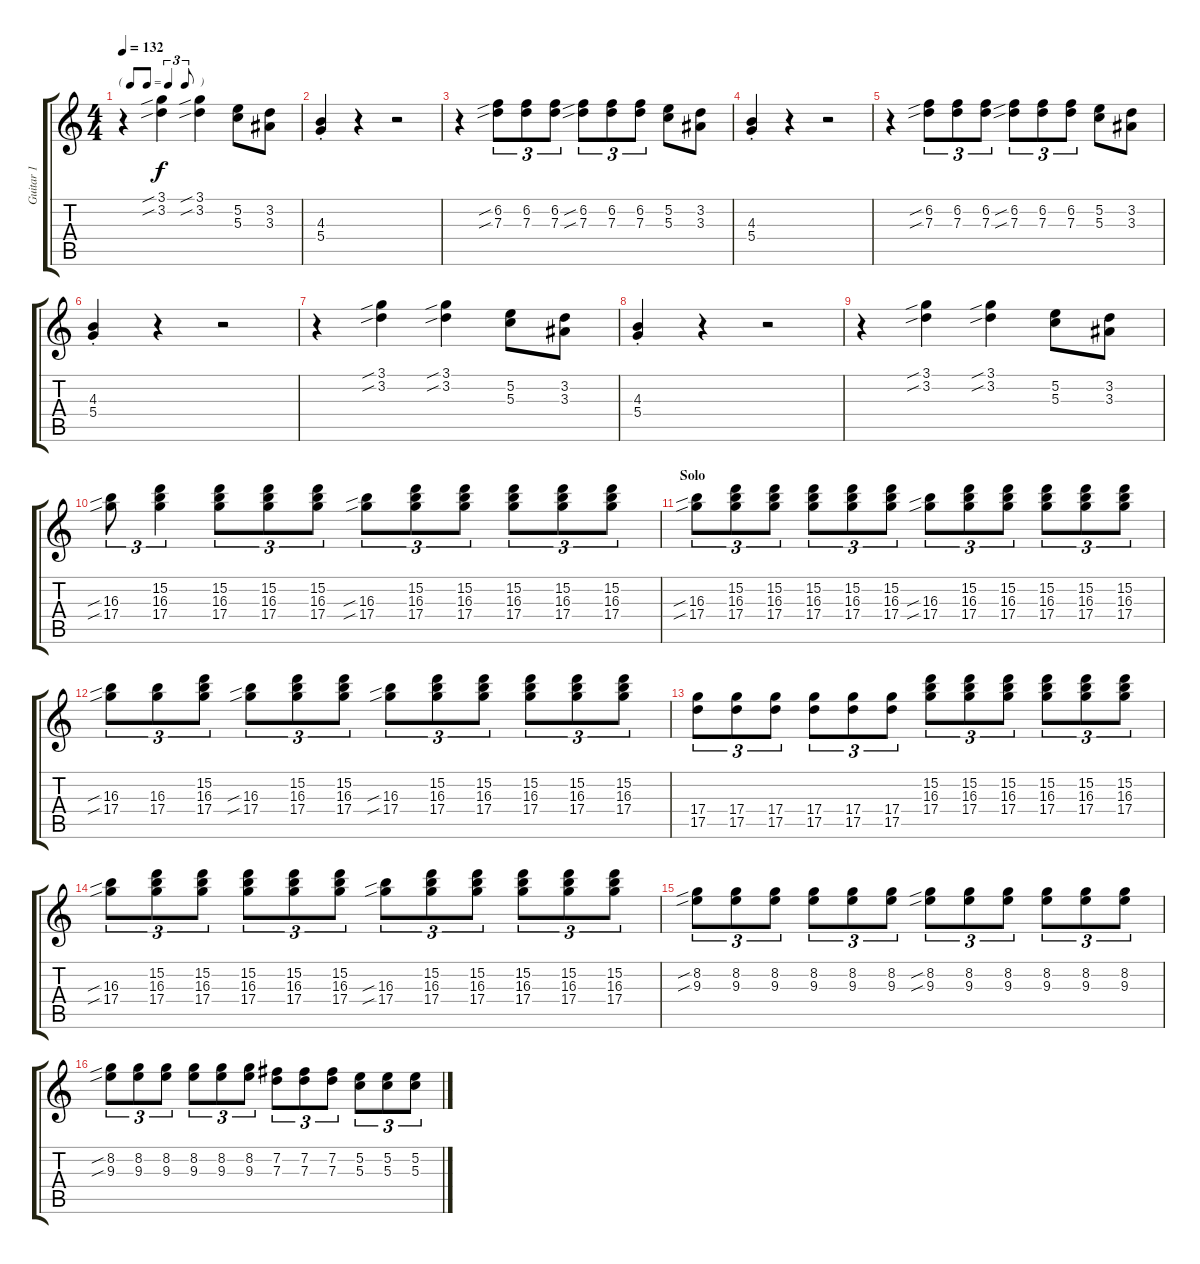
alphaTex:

\track ("Guitar 1" "Guitar 1") {instrument electricguitarclean}
\staff {score tabs}
\tuning (E4 B3 G3 D3 A2 E2) {hide}
\ts (4 4)
\tf triplet8th
\tempo 132
\clef g2
\ks c
r.4{dy f} (3.1{sib} 3.2{sib}).4 (3.1{sib} 3.2{sib}).4 (5.2 5.3).8 (3.2 3.3).8 |
(4.3{st} 5.4{st}).4 r.4 r.2 |
r.4 (6.2{sib} 7.3{sib}).8{tu (3 2)} (6.2 7.3).8{tu (3 2)} (6.2 7.3).8{tu (3 2)} (6.2{sib} 7.3{sib}).8{tu (3 2)} (6.2 7.3).8{tu (3 2)} (6.2 7.3).8{tu (3 2)} (5.2 5.3).8 (3.2 3.3).8 |
(4.3{st} 5.4{st}).4 r.4 r.2 |
r.4 (6.2{sib} 7.3{sib}).8{tu (3 2)} (6.2 7.3).8{tu (3 2)} (6.2 7.3).8{tu (3 2)} (6.2{sib} 7.3{sib}).8{tu (3 2)} (6.2 7.3).8{tu (3 2)} (6.2 7.3).8{tu (3 2)} (5.2 5.3).8 (3.2 3.3).8 |
(4.3{st} 5.4{st}).4 r.4 r.2 |
r.4 (3.1{sib} 3.2{sib}).4 (3.1{sib} 3.2{sib}).4 (5.2 5.3).8 (3.2 3.3).8 |
(4.3{st} 5.4{st}).4 r.4 r.2 |
r.4 (3.1{sib} 3.2{sib}).4 (3.1{sib} 3.2{sib}).4 (5.2 5.3).8 (3.2 3.3).8 |
(16.3{sib} 17.4{sib}).8{tu (3 2)} (15.2 16.3 17.4).4{tu (3 2)} (15.2 16.3 17.4).8{tu (3 2)} (15.2 16.3 17.4).8{tu (3 2)} (15.2 16.3 17.4).8{tu (3 2)} (16.3{sib} 17.4{sib}).8{tu (3 2)} (15.2 16.3 17.4).8{tu (3 2)} (15.2 16.3 17.4).8{tu (3 2)} (15.2 16.3 17.4).8{tu (3 2)} (15.2 16.3 17.4).8{tu (3 2)} (15.2 16.3 17.4).8{tu (3 2)} |
\section ("" "Solo")
(16.3{sib} 17.4{sib}).8{tu (3 2)} (15.2 16.3 17.4).8{tu (3 2)} (15.2 16.3 17.4).8{tu (3 2)} (15.2 16.3 17.4).8{tu (3 2)} (15.2 16.3 17.4).8{tu (3 2)} (15.2 16.3 17.4).8{tu (3 2)} (16.3{sib} 17.4{sib}).8{tu (3 2)} (15.2 16.3 17.4).8{tu (3 2)} (15.2 16.3 17.4).8{tu (3 2)} (15.2 16.3 17.4).8{tu (3 2)} (15.2 16.3 17.4).8{tu (3 2)} (15.2 16.3 17.4).8{tu (3 2)} |
(16.3{sib} 17.4{sib}).8{tu (3 2)} (16.3 17.4).8{tu (3 2)} (15.2 16.3 17.4).8{tu (3 2)} (16.3{sib} 17.4{sib}).8{tu (3 2)} (15.2 16.3 17.4).8{tu (3 2)} (15.2 16.3 17.4).8{tu (3 2)} (16.3{sib} 17.4{sib}).8{tu (3 2)} (15.2 16.3 17.4).8{tu (3 2)} (15.2 16.3 17.4).8{tu (3 2)} (15.2 16.3 17.4).8{tu (3 2)} (15.2 16.3 17.4).8{tu (3 2)} (15.2 16.3 17.4).8{tu (3 2)} |
(17.4 17.5).8{tu (3 2)} (17.4 17.5).8{tu (3 2)} (17.4 17.5).8{tu (3 2)} (17.4 17.5).8{tu (3 2)} (17.4 17.5).8{tu (3 2)} (17.4 17.5).8{tu (3 2)} (15.2 16.3 17.4).8{tu (3 2)} (15.2 16.3 17.4).8{tu (3 2)} (15.2 16.3 17.4).8{tu (3 2)} (15.2 16.3 17.4).8{tu (3 2)} (15.2 16.3 17.4).8{tu (3 2)} (15.2 16.3 17.4).8{tu (3 2)} |
(16.3{sib} 17.4{sib}).8{tu (3 2)} (15.2 16.3 17.4).8{tu (3 2)} (15.2 16.3 17.4).8{tu (3 2)} (15.2 16.3 17.4).8{tu (3 2)} (15.2 16.3 17.4).8{tu (3 2)} (15.2 16.3 17.4).8{tu (3 2)} (16.3{sib} 17.4{sib}).8{tu (3 2)} (15.2 16.3 17.4).8{tu (3 2)} (15.2 16.3 17.4).8{tu (3 2)} (15.2 16.3 17.4).8{tu (3 2)} (15.2 16.3 17.4).8{tu (3 2)} (15.2 16.3 17.4).8{tu (3 2)} |
(8.2{sib} 9.3{sib}).8{tu (3 2)} (8.2 9.3).8{tu (3 2)} (8.2 9.3).8{tu (3 2)} (8.2 9.3).8{tu (3 2)} (8.2 9.3).8{tu (3 2)} (8.2 9.3).8{tu (3 2)} (8.2{sib} 9.3{sib}).8{tu (3 2)} (8.2 9.3).8{tu (3 2)} (8.2 9.3).8{tu (3 2)} (8.2 9.3).8{tu (3 2)} (8.2 9.3).8{tu (3 2)} (8.2 9.3).8{tu (3 2)} |
(8.2{sib} 9.3{sib}).8{tu (3 2)} (8.2 9.3).8{tu (3 2)} (8.2 9.3).8{tu (3 2)} (8.2 9.3).8{tu (3 2)} (8.2 9.3).8{tu (3 2)} (8.2 9.3).8{tu (3 2)} (7.2 7.3).8{tu (3 2)} (7.2 7.3).8{tu (3 2)} (7.2 7.3).8{tu (3 2)} (5.2 5.3).8{tu (3 2)} (5.2 5.3).8{tu (3 2)} (5.2 5.3).8{tu (3 2)}
